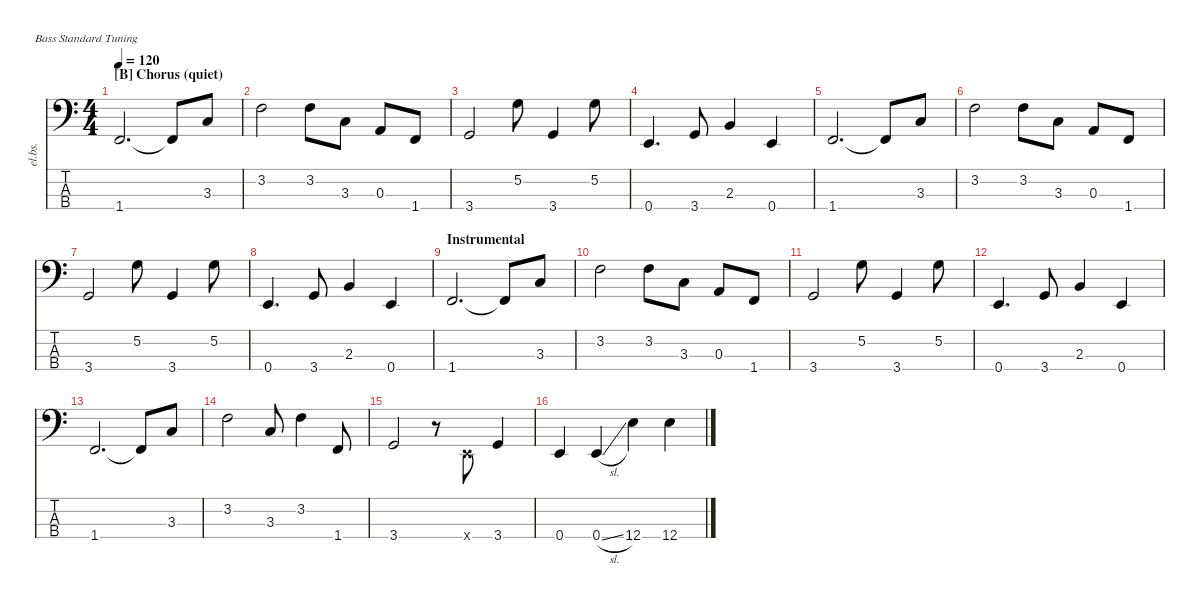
\defaultSystemsLayout 4
\hideDynamics
\bracketExtendMode nobrackets
\track ("Electric Bass" "el.bs.") {instrument electricbassfinger}
\staff {score tabs}
\tuning (G2 D2 A1 E1)
\ts (4 4)
\section ("B" "Chorus (quiet)")
\tempo 120
\clef f4
\ks c
1.4.2{d dy mf beam Up} 1.4{t}.8{beam Up} 3.3.8{beam Up} |
3.2.2{beam Down} 3.2.8{beam Down} 3.3.8{beam Down} 0.3.8{beam Up} 1.4.8{beam Up} |
3.4.2{beam Up} 5.2.8{beam Down} 3.4.4{beam Up} 5.2.8{beam Down} |
0.4.4{d beam Up} 3.4.8{beam Up} 2.3.4{beam Up} 0.4.4{beam Up} |
1.4.2{d beam Up} 1.4{t}.8{beam Up} 3.3.8{beam Up} |
3.2.2{beam Down} 3.2.8{beam Down} 3.3.8{beam Down} 0.3.8{beam Up} 1.4.8{beam Up} |
3.4.2{beam Up} 5.2.8{beam Down} 3.4.4{beam Up} 5.2.8{beam Down} |
0.4.4{d beam Up} 3.4.8{beam Up} 2.3.4{beam Up} 0.4.4{beam Up} |
\section ("" "Instrumental")
1.4.2{d beam Up} 1.4{t}.8{beam Up} 3.3.8{beam Up} |
3.2.2{beam Down} 3.2.8{beam Down} 3.3.8{beam Down} 0.3.8{beam Up} 1.4.8{beam Up} |
3.4.2{beam Up} 5.2.8{beam Down} 3.4.4{beam Up} 5.2.8{beam Down} |
0.4.4{d beam Up} 3.4.8{beam Up} 2.3.4{beam Up} 0.4.4{beam Up} |
1.4.2{d beam Up} 1.4{t}.8{beam Up} 3.3.8{beam Up} |
3.2.2{beam Down} 3.3.8{beam Up} 3.2.4{beam Down} 1.4.8{beam Up} |
3.4.2{beam Up} r.8{beam Down} 0.4{x}.8{beam Up} 3.4.4{beam Up} |
0.4.4{beam Up} 0.4{sl}.4{beam Up} 12.4.4{beam Down} 12.4.4{beam Down}
